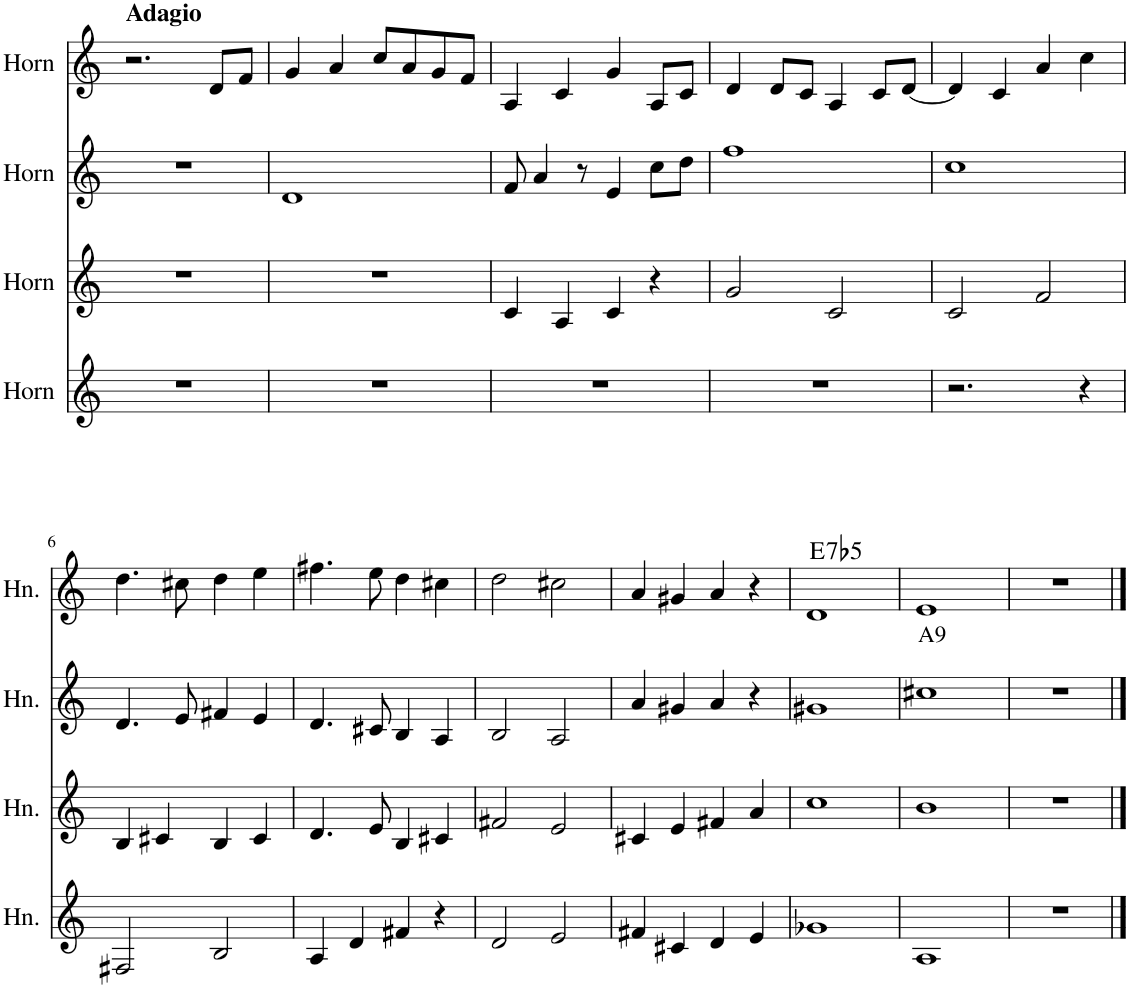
**kern	**kern	**kern	**kern	**text	**harte
*part4	*part3	*part2	*part1	*part1	*part1
*staff4	*staff3	*staff2	*staff1	*staff1	*
*I"Horn	*I"Horn	*I"Horn	*I"Horn	*	*
*I'Hn.	*I'Hn.	*I'Hn.	*I'Hn.	*	*
*clefG2	*clefG2	*clefG2	*clefG2	*	*
*Trd4c7	*Trd4c7	*Trd4c7	*Trd4c7	*	*
*k[]	*k[]	*k[]	*k[]	*	*
=1	=1	=1	=1	=1	=1
!	!	!	!LO:TX:a:B:t=Adagio	!	!
1r	1r	1r	2.r	.	.
.	.	.	8d/L	.	.
.	.	.	8f/J	.	.
=2	=2	=2	=2	=2	=2
1r	1r	1d	4g/	.	.
.	.	.	4a/	.	.
.	.	.	8cc/L	.	.
.	.	.	8a/	.	.
.	.	.	8g/	.	.
.	.	.	8f/J	.	.
=3	=3	=3	=3	=3	=3
1r	4c/	8f/	4A/	.	.
.	.	4a/	.	.	.
.	4A/	.	4c/	.	.
.	.	8r	.	.	.
.	4c/	4e/	4g/	.	.
.	4r	8cc\L	8A/L	.	.
.	.	8dd\J	8c/J	.	.
=4	=4	=4	=4	=4	=4
1r	2g/	1ff	4d/	.	.
.	.	.	8d/L	.	.
.	.	.	8c/J	.	.
.	2c/	.	4A/	.	.
.	.	.	8c/L	.	.
.	.	.	[8d/J	.	.
=5	=5	=5	=5	=5	=5
2.r	2c/	1cc	4d/]	.	.
.	.	.	4c/	.	.
.	2f/	.	4a/	.	.
4r	.	.	4cc\	.	.
!!LO:LB:g=z
=6	=6	=6	=6	=6	=6
2F#X/	4B/	4.d/	4.dd\	.	.
.	4c#X/	.	.	.	.
.	.	8e/	8cc#X\	.	.
2B/	4B/	4f#X/	4dd\	.	.
.	4c#/	4e/	4ee\	.	.
=7	=7	=7	=7	=7	=7
4A/	4.d/	4.d/	4.ff#X\	.	.
4d/	.	.	.	.	.
.	8e/	8c#X/	8ee\	.	.
4f#X/	4B/	4B/	4dd\	.	.
4r	4c#X/	4A/	4cc#X\	.	.
=8	=8	=8	=8	=8	=8
2d/	2f#X/	2B/	2dd\	.	.
2e/	2e/	2A/	2cc#X\	.	.
=9	=9	=9	=9	=9	=9
4f#X/	4c#X/	4a/	4a/	.	.
4c#X/	4e/	4g#X/	4g#X/	.	.
4d/	4f#X/	4a/	4a/	.	.
4e/	4a/	4r	4r	.	.
=10	=10	=10	=10	=10	=10
!	!	!	!	!	!LO:H:kt=7
1g-X	1cc	1g#X	1d	.	E:(3,b5,b7)
=11	=11	=11	=11	=11	=11
!	!	!	!	!LO:LY:b	!
1A	1b	1cc#X	1e	A9	.
=12	=12	=12	=12	=12	=12
1r	1r	1r	1r	.	.
==	==	==	==	==	==
*-	*-	*-	*-	*-	*-
